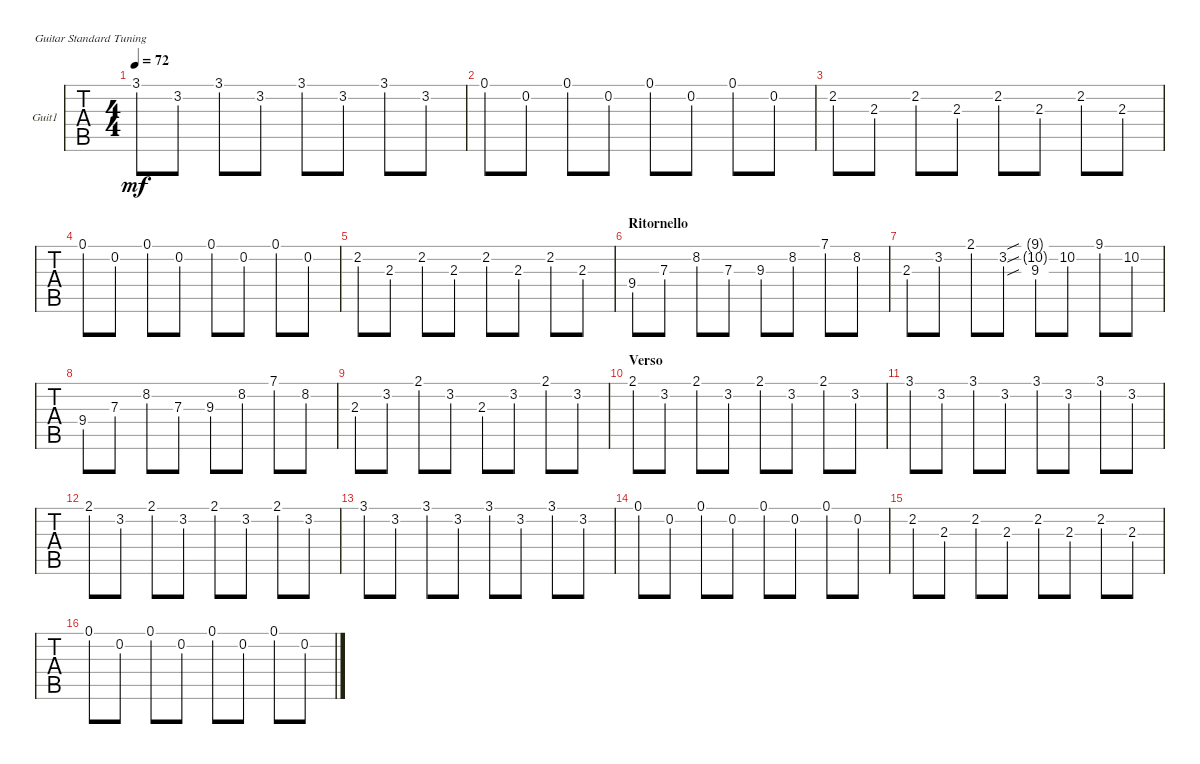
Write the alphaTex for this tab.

\defaultSystemsLayout 4
\bracketExtendMode groupsimilarinstruments
\firstSystemTrackNameOrientation horizontal
\otherSystemsTrackNameOrientation horizontal
\track ("Ace" "Guit1") {mute instrument electricguitarclean}
\staff {tabs}
\tuning (E4 B3 G3 D3 A2 E2)
\ts (4 4)
\tempo 72
\clef g2
\ks c
3.1.8{dy mf} 3.2.8 3.1.8 3.2.8 3.1.8 3.2.8 3.1.8 3.2.8 |
0.1.8 0.2.8 0.1.8 0.2.8 0.1.8 0.2.8 0.1.8 0.2.8 |
2.2.8 2.3.8 2.2.8 2.3.8 2.2.8 2.3.8 2.2.8 2.3.8 |
0.1.8 0.2.8 0.1.8 0.2.8 0.1.8 0.2.8 0.1.8 0.2.8 |
2.2.8 2.3.8 2.2.8 2.3.8 2.2.8 2.3.8 2.2.8 2.3.8 |
\section ("" "Ritornello")
9.4.8 7.3.8 8.2.8 7.3.8 9.3.8 8.2.8 7.1.8 8.2.8 |
2.3.8 3.2.8 2.1.8 3.2.8 (9.3{sib} 10.2{sib g} 9.1{sib g}).8 10.2.8 9.1.8 10.2.8 |
9.4.8 7.3.8 8.2.8 7.3.8 9.3.8 8.2.8 7.1.8 8.2.8 |
2.3.8 3.2.8 2.1.8 3.2.8 2.3.8 3.2.8 2.1.8 3.2.8 |
\section ("" "Verso")
2.1.8 3.2.8 2.1.8 3.2.8 2.1.8 3.2.8 2.1.8 3.2.8 |
3.1.8 3.2.8 3.1.8 3.2.8 3.1.8 3.2.8 3.1.8 3.2.8 |
2.1.8 3.2.8 2.1.8 3.2.8 2.1.8 3.2.8 2.1.8 3.2.8 |
3.1.8 3.2.8 3.1.8 3.2.8 3.1.8 3.2.8 3.1.8 3.2.8 |
0.1.8 0.2.8 0.1.8 0.2.8 0.1.8 0.2.8 0.1.8 0.2.8 |
2.2.8 2.3.8 2.2.8 2.3.8 2.2.8 2.3.8 2.2.8 2.3.8 |
0.1.8 0.2.8 0.1.8 0.2.8 0.1.8 0.2.8 0.1.8 0.2.8
